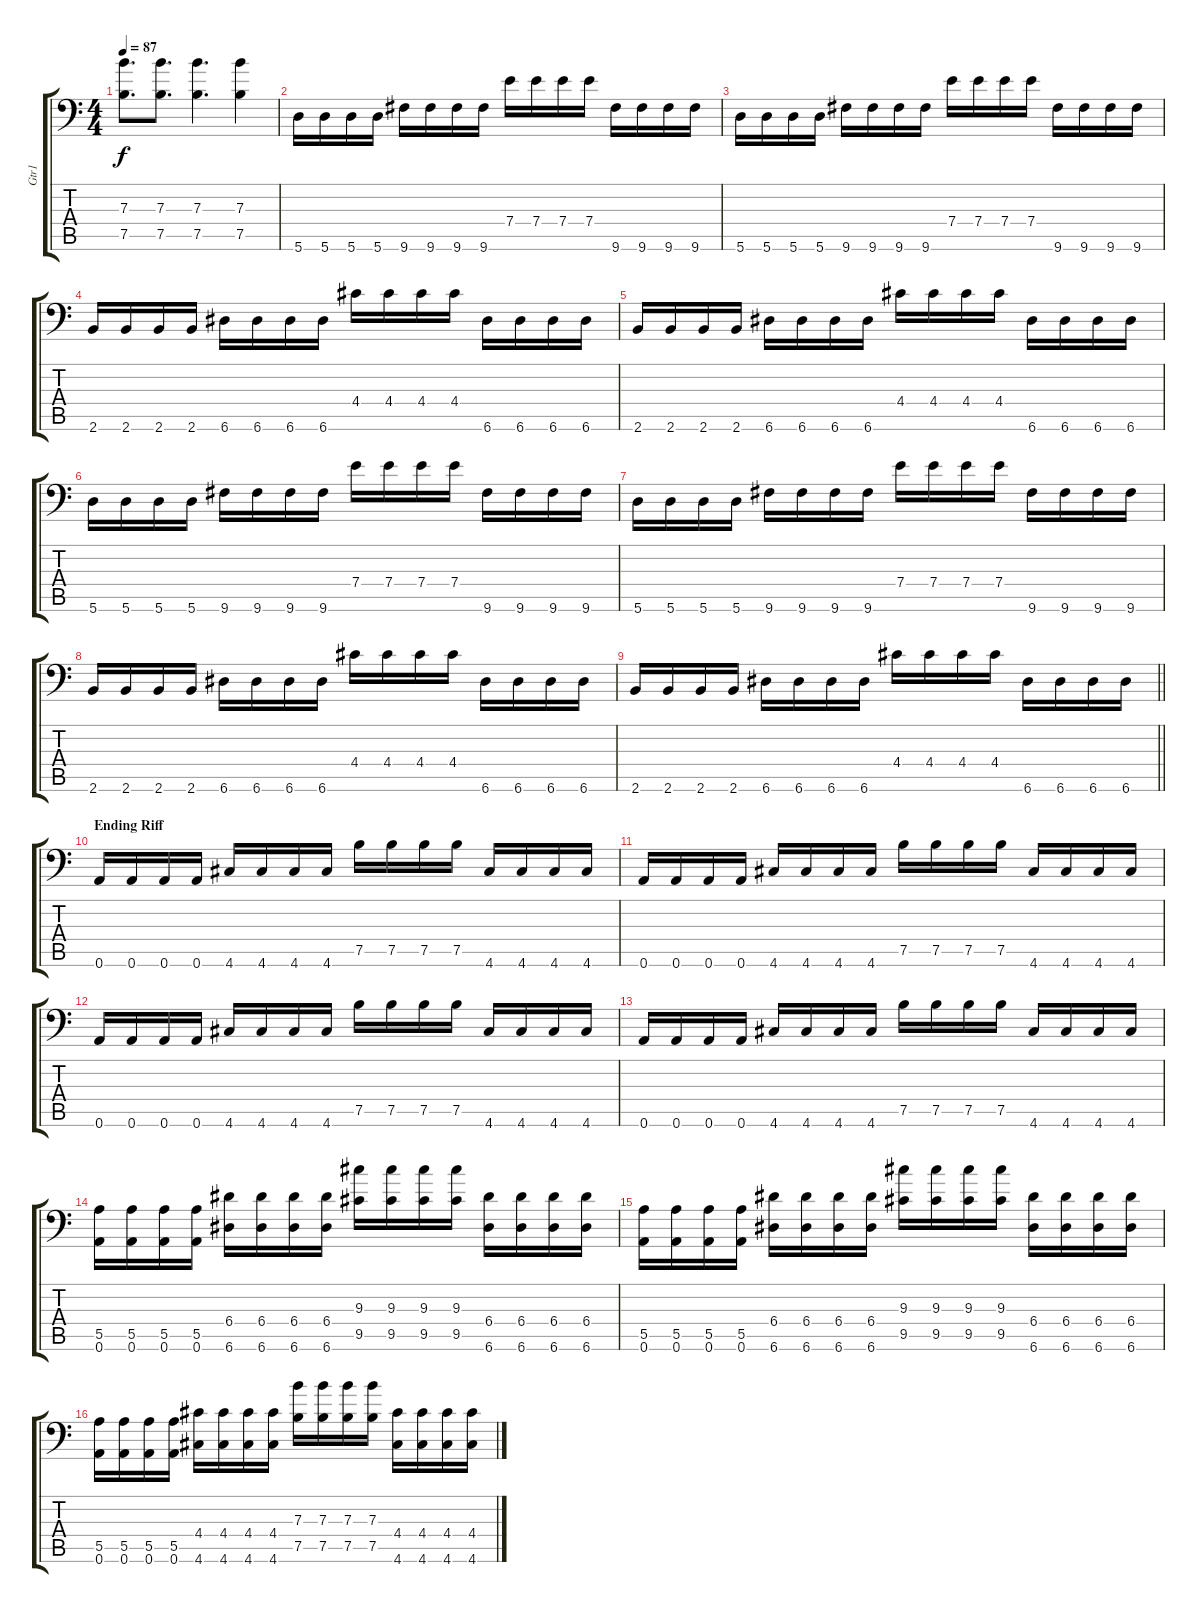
\track ("Gtr1" "Gtr1") {instrument distortionguitar}
\staff {score tabs}
\tuning (Db4 A3 E3 A2 E2 A1) {hide}
\ts (4 4)
\tempo 87
\clef f4
\ks c
(7.3 7.5).8{d dy f} (7.3 7.5).8{d} (7.3 7.5).4{d} (7.3 7.5).4 |
5.6.16 5.6.16 5.6.16 5.6.16 9.6.16 9.6.16 9.6.16 9.6.16 7.4.16 7.4.16 7.4.16 7.4.16 9.6.16 9.6.16 9.6.16 9.6.16 |
5.6.16 5.6.16 5.6.16 5.6.16 9.6.16 9.6.16 9.6.16 9.6.16 7.4.16 7.4.16 7.4.16 7.4.16 9.6.16 9.6.16 9.6.16 9.6.16 |
2.6.16 2.6.16 2.6.16 2.6.16 6.6.16 6.6.16 6.6.16 6.6.16 4.4.16 4.4.16 4.4.16 4.4.16 6.6.16 6.6.16 6.6.16 6.6.16 |
2.6.16 2.6.16 2.6.16 2.6.16 6.6.16 6.6.16 6.6.16 6.6.16 4.4.16 4.4.16 4.4.16 4.4.16 6.6.16 6.6.16 6.6.16 6.6.16 |
5.6.16 5.6.16 5.6.16 5.6.16 9.6.16 9.6.16 9.6.16 9.6.16 7.4.16 7.4.16 7.4.16 7.4.16 9.6.16 9.6.16 9.6.16 9.6.16 |
5.6.16 5.6.16 5.6.16 5.6.16 9.6.16 9.6.16 9.6.16 9.6.16 7.4.16 7.4.16 7.4.16 7.4.16 9.6.16 9.6.16 9.6.16 9.6.16 |
2.6.16 2.6.16 2.6.16 2.6.16 6.6.16 6.6.16 6.6.16 6.6.16 4.4.16 4.4.16 4.4.16 4.4.16 6.6.16 6.6.16 6.6.16 6.6.16 |
\barLineRight lightlight
2.6.16 2.6.16 2.6.16 2.6.16 6.6.16 6.6.16 6.6.16 6.6.16 4.4.16 4.4.16 4.4.16 4.4.16 6.6.16 6.6.16 6.6.16 6.6.16 |
\section ("" "Ending Riff")
0.6.16 0.6.16 0.6.16 0.6.16 4.6.16 4.6.16 4.6.16 4.6.16 7.5.16 7.5.16 7.5.16 7.5.16 4.6.16 4.6.16 4.6.16 4.6.16 |
0.6.16 0.6.16 0.6.16 0.6.16 4.6.16 4.6.16 4.6.16 4.6.16 7.5.16 7.5.16 7.5.16 7.5.16 4.6.16 4.6.16 4.6.16 4.6.16 |
0.6.16 0.6.16 0.6.16 0.6.16 4.6.16 4.6.16 4.6.16 4.6.16 7.5.16 7.5.16 7.5.16 7.5.16 4.6.16 4.6.16 4.6.16 4.6.16 |
0.6.16 0.6.16 0.6.16 0.6.16 4.6.16 4.6.16 4.6.16 4.6.16 7.5.16 7.5.16 7.5.16 7.5.16 4.6.16 4.6.16 4.6.16 4.6.16 |
(5.5 0.6).16 (5.5 0.6).16 (5.5 0.6).16 (5.5 0.6).16 (6.4 6.6).16 (6.4 6.6).16 (6.4 6.6).16 (6.4 6.6).16 (9.3 9.5).16 (9.3 9.5).16 (9.3 9.5).16 (9.3 9.5).16 (6.4 6.6).16 (6.4 6.6).16 (6.4 6.6).16 (6.4 6.6).16 |
(5.5 0.6).16 (5.5 0.6).16 (5.5 0.6).16 (5.5 0.6).16 (6.4 6.6).16 (6.4 6.6).16 (6.4 6.6).16 (6.4 6.6).16 (9.3 9.5).16 (9.3 9.5).16 (9.3 9.5).16 (9.3 9.5).16 (6.4 6.6).16 (6.4 6.6).16 (6.4 6.6).16 (6.4 6.6).16 |
(5.5 0.6).16 (5.5 0.6).16 (5.5 0.6).16 (5.5 0.6).16 (4.4 4.6).16 (4.4 4.6).16 (4.4 4.6).16 (4.4 4.6).16 (7.3 7.5).16 (7.3 7.5).16 (7.3 7.5).16 (7.3 7.5).16 (4.4 4.6).16 (4.4 4.6).16 (4.4 4.6).16 (4.4 4.6).16
